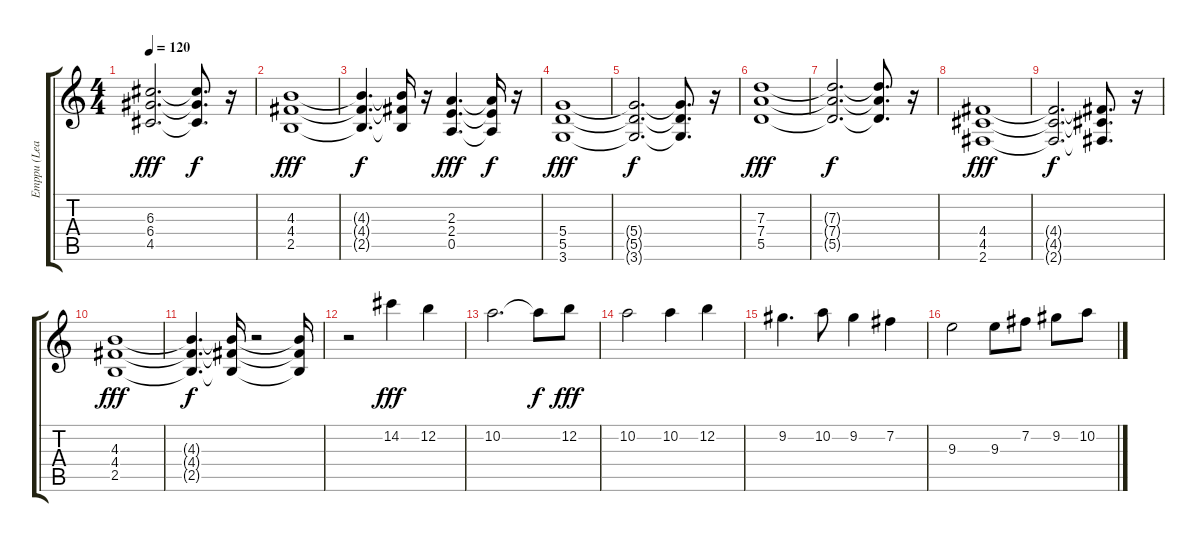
\track ("Emppu (Lead Guitar)" "Emppu (Lea") {instrument distortionguitar}
\staff {score tabs}
\tuning (E4 B3 G3 D3 A2 E2) {hide}
\ts (4 4)
\tempo 120
\clef g2
\ks c
(6.3 6.4 4.5).2{d dy fff} (6.3{t} 6.4{t} 4.5{t}).8{d dy f} r.16 |
(4.3 4.4 2.5).1{dy fff} |
(4.3{t} 4.4{t} 2.5{t}).4{d dy f} (4.3{t} 4.4{t} 2.5{t}).16 r.16 (2.3 2.4 0.5).4{d dy fff} (2.3{t} 2.4{t} 0.5{t}).16{dy f} r.16 |
(5.4 5.5 3.6).1{dy fff} |
(5.4{t} 5.5{t} 3.6{t}).2{d dy f} (5.4{t} 5.5{t} 3.6{t}).8{d} r.16 |
(7.3 7.4 5.5).1{dy fff} |
(7.3{t} 7.4{t} 5.5{t}).2{d dy f} (7.3{t} 7.4{t} 5.5{t}).8{d} r.16 |
(4.4 4.5 2.6).1{dy fff} |
(4.4{t} 4.5{t} 2.6{t}).2{d dy f} (4.4{t} 4.5{t} 2.6{t}).8{d} r.16 |
(4.3 4.4 2.5).1{dy fff} |
(4.3{t} 4.4{t} 2.5{t}).4{d dy f} (4.3{t} 4.4{t} 2.5{t}).16 r.2 (4.3{t} 4.4{t} 2.5{t}).16 |
r.2 14.2.4{dy fff} 12.2.4 |
10.2.2{d} 10.2{t}.8{dy f} 12.2.8{dy fff} |
10.2.2 10.2.4 12.2.4 |
9.2.4{d} 10.2.8 9.2.4 7.2.4 |
9.3.2 9.3.8 7.2.8 9.2.8 10.2.8
